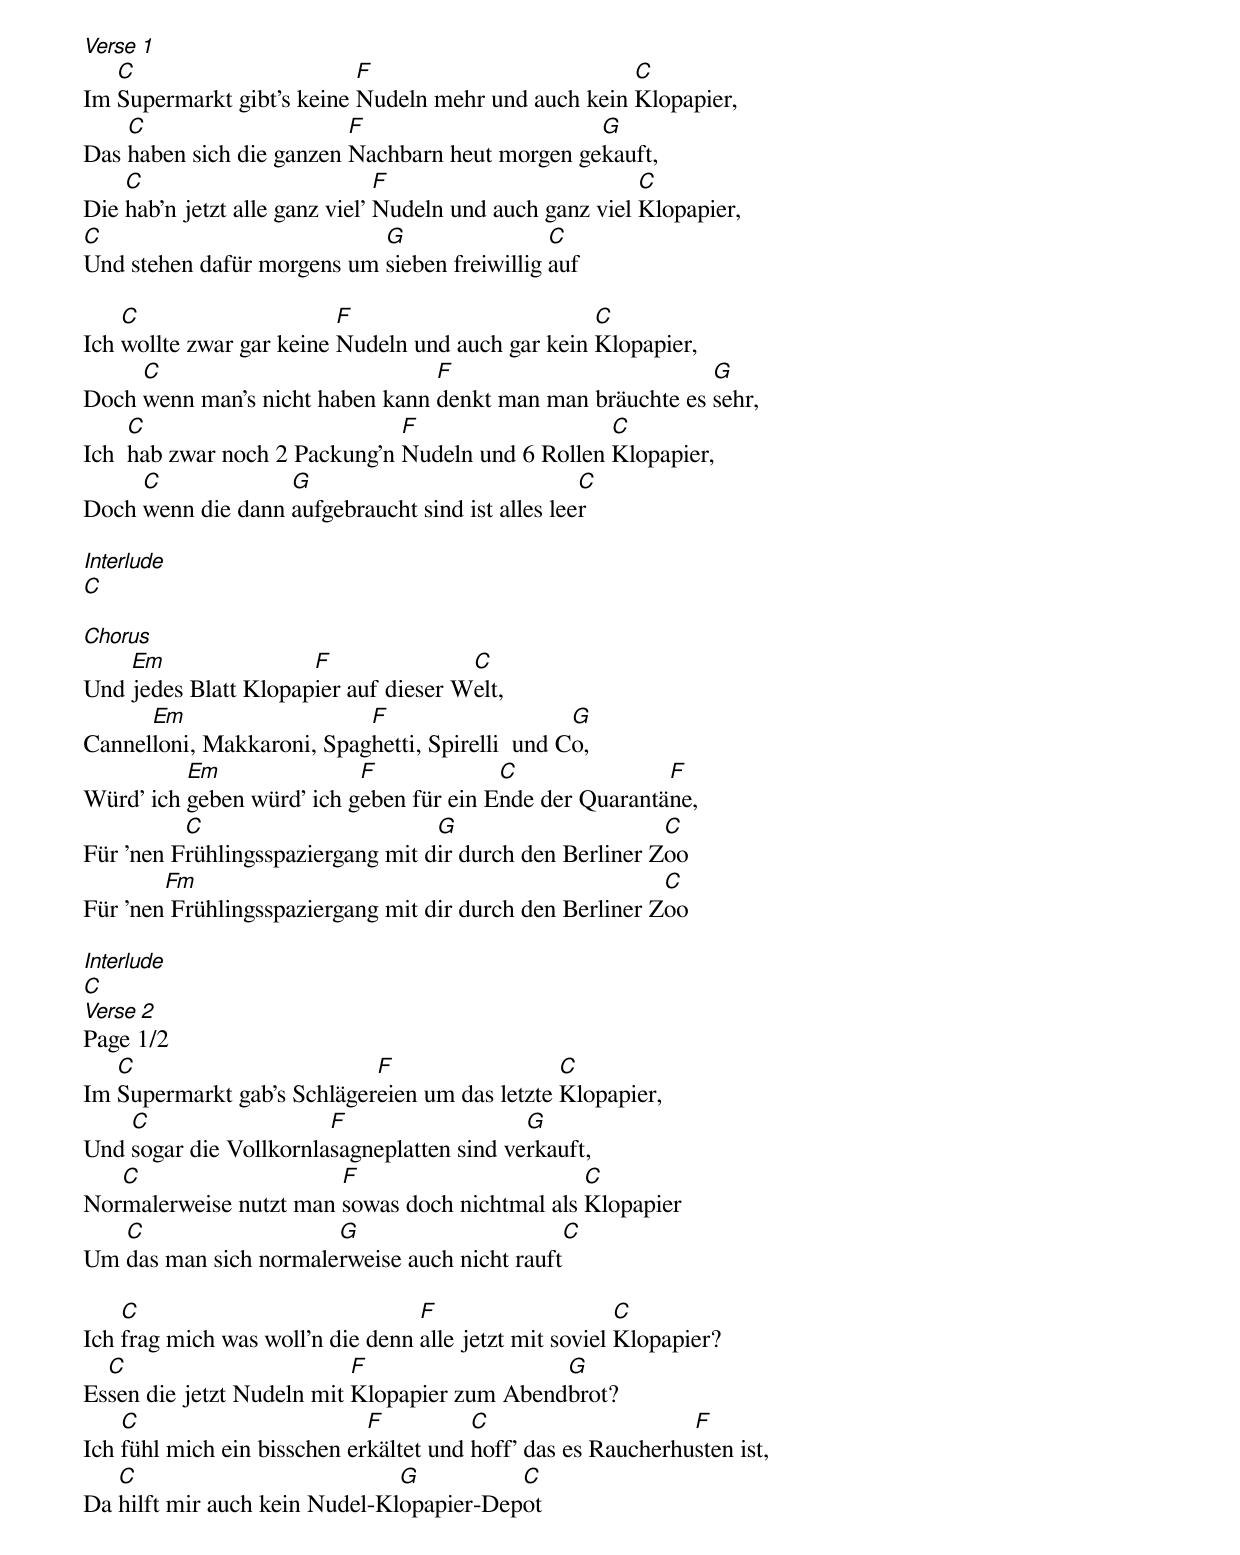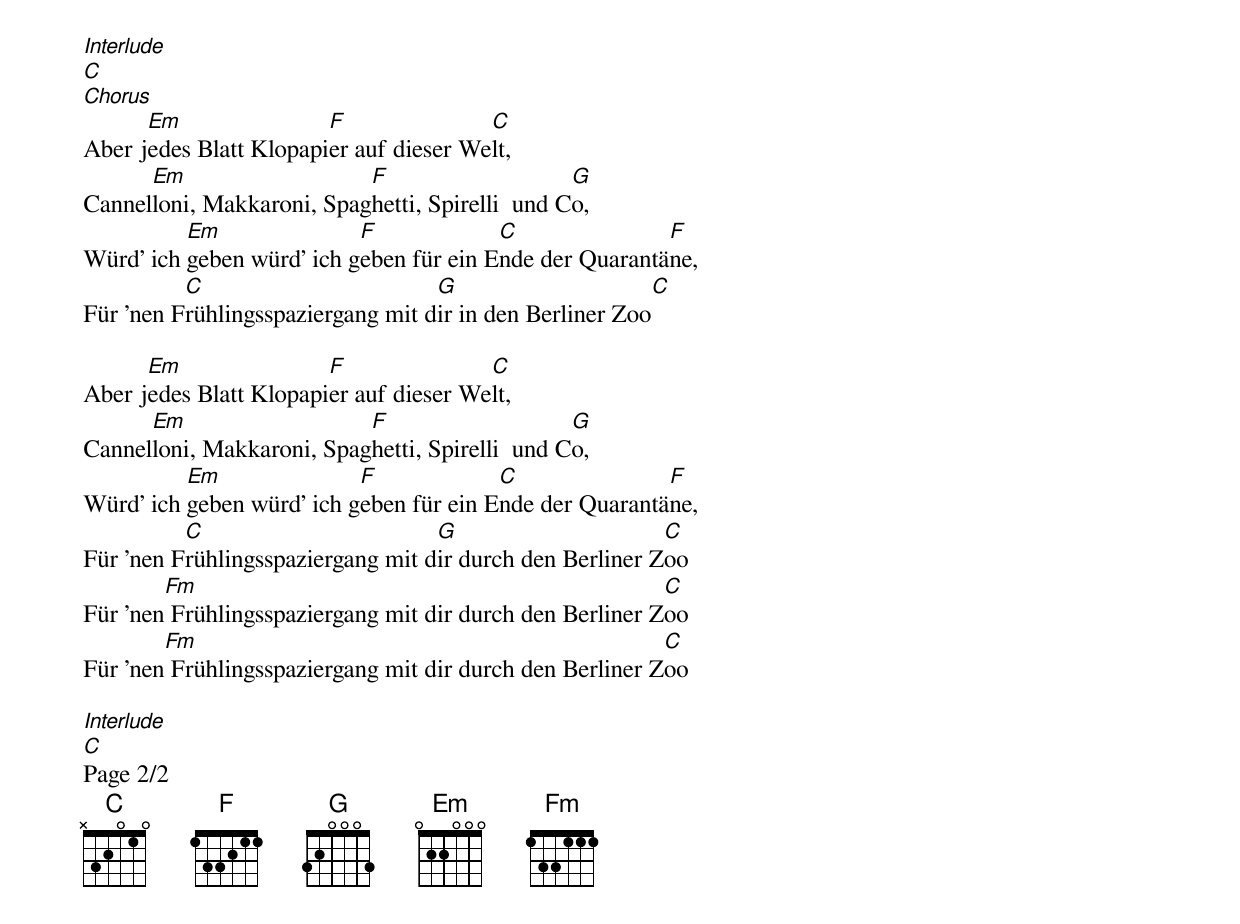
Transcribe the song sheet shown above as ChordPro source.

[Verse 1]
Im [C]Supermarkt gibt's keine [F]Nudeln mehr und auch kein [C]Klopapier,
Das [C]haben sich die ganzen [F]Nachbarn heut morgen ge[G]kauft,
Die [C]hab'n jetzt alle ganz viel' [F]Nudeln und auch ganz viel [C]Klopapier,
[C]Und stehen dafür morgens um [G]sieben freiwillig [C]auf

Ich [C]wollte zwar gar keine [F]Nudeln und auch gar kein [C]Klopapier,
Doch [C]wenn man's nicht haben kann [F]denkt man man bräuchte es [G]sehr,
Ich  [C]hab zwar noch 2 Packung'n [F]Nudeln und 6 Rollen [C]Klopapier,
Doch [C]wenn die dann [G]aufgebraucht sind ist alles lee[C]r

[Interlude]
[C]

[Chorus]
Und [Em]jedes Blatt Klopap[F]ier auf dieser W[C]elt,
Cannel[Em]loni, Makkaroni, Spag[F]hetti, Spirelli  und C[G]o,
Würd' ich [Em]geben würd' ich g[F]eben für ein E[C]nde der Quarantä[F]ne,
Für 'nen F[C]rühlingsspaziergang mit d[G]ir durch den Berliner Z[C]oo
Für 'nen[Fm] Frühlingsspaziergang mit dir durch den Berliner Z[C]oo

[Interlude]
[C]
[Verse 2]
Page 1/2
Im [C]Supermarkt gab's Schläger[F]eien um das letzte [C]Klopapier,
Und [C]sogar die Vollkornla[F]sagneplatten sind ve[G]rkauft,
Nor[C]malerweise nutzt man [F]sowas doch nichtmal als [C]Klopapier
Um [C]das man sich normale[G]rweise auch nicht rauft[C]

Ich [C]frag mich was woll'n die denn [F]alle jetzt mit soviel [C]Klopapier?
Es[C]sen die jetzt Nudeln mit [F]Klopapier zum Abend[G]brot?
Ich [C]fühl mich ein bisschen er[F]kältet und [C]hoff' das es Raucherhu[F]sten ist,
Da [C]hilft mir auch kein Nudel-Kl[G]opapier-Dep[C]ot

[Interlude]
[C]
[Chorus]
Aber j[Em]edes Blatt Klopapi[F]er auf dieser We[C]lt,
Cannel[Em]loni, Makkaroni, Spag[F]hetti, Spirelli  und C[G]o,
Würd' ich [Em]geben würd' ich g[F]eben für ein E[C]nde der Quarantä[F]ne,
Für 'nen F[C]rühlingsspaziergang mit d[G]ir in den Berliner Zoo[C]

Aber j[Em]edes Blatt Klopapi[F]er auf dieser We[C]lt,
Cannel[Em]loni, Makkaroni, Spag[F]hetti, Spirelli  und C[G]o,
Würd' ich [Em]geben würd' ich g[F]eben für ein E[C]nde der Quarantä[F]ne,
Für 'nen F[C]rühlingsspaziergang mit d[G]ir durch den Berliner Z[C]oo
Für 'nen[Fm] Frühlingsspaziergang mit dir durch den Berliner Z[C]oo
Für 'nen[Fm] Frühlingsspaziergang mit dir durch den Berliner Z[C]oo

[Interlude]
[C]Page 2/2
